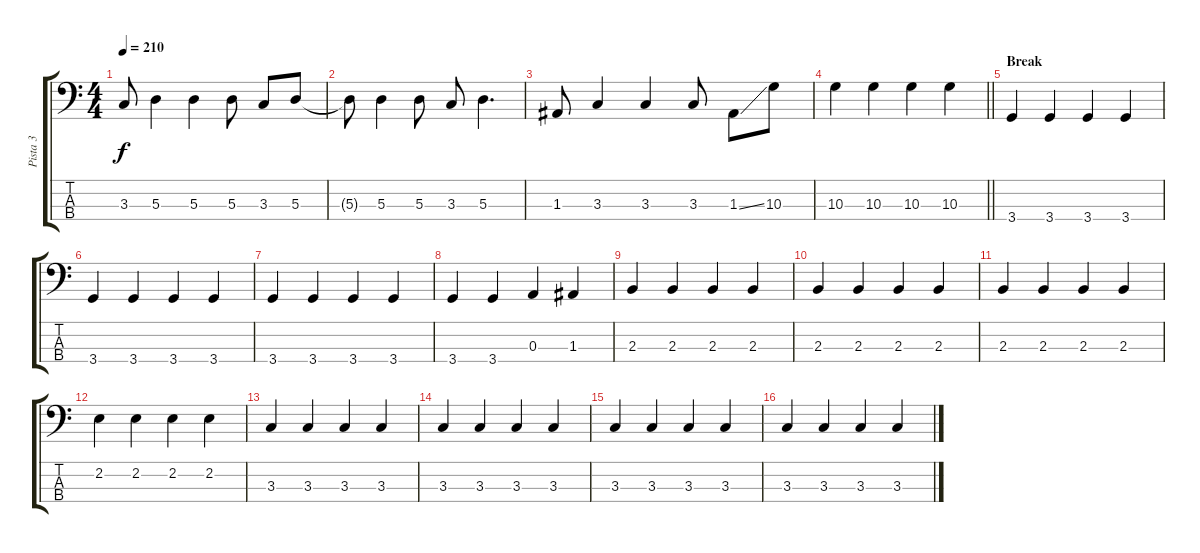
\track ("Pista 3" "Pista 3") {instrument electricbassfinger}
\staff {score tabs}
\tuning (G2 D2 A1 E1) {hide}
\ts (4 4)
\tempo 210
\clef f4
\ks c
3.3.8{dy f} 5.3.4 5.3.4 5.3.8 3.3.8 5.3.8 |
5.3{t}.8 5.3.4 5.3.8 3.3.8 5.3.4{d} |
1.3.8 3.3.4 3.3.4 3.3.8 1.3{ss}.8 10.3.8 |
\barLineRight lightlight
10.3.4 10.3.4 10.3.4 10.3.4 |
\section ("" "Break")
3.4.4 3.4.4 3.4.4 3.4.4 |
3.4.4 3.4.4 3.4.4 3.4.4 |
3.4.4 3.4.4 3.4.4 3.4.4 |
3.4.4 3.4.4 0.3.4 1.3.4 |
2.3.4 2.3.4 2.3.4 2.3.4 |
2.3.4 2.3.4 2.3.4 2.3.4 |
2.3.4 2.3.4 2.3.4 2.3.4 |
2.2.4 2.2.4 2.2.4 2.2.4 |
3.3.4 3.3.4 3.3.4 3.3.4 |
3.3.4 3.3.4 3.3.4 3.3.4 |
3.3.4 3.3.4 3.3.4 3.3.4 |
3.3.4 3.3.4 3.3.4 3.3.4
